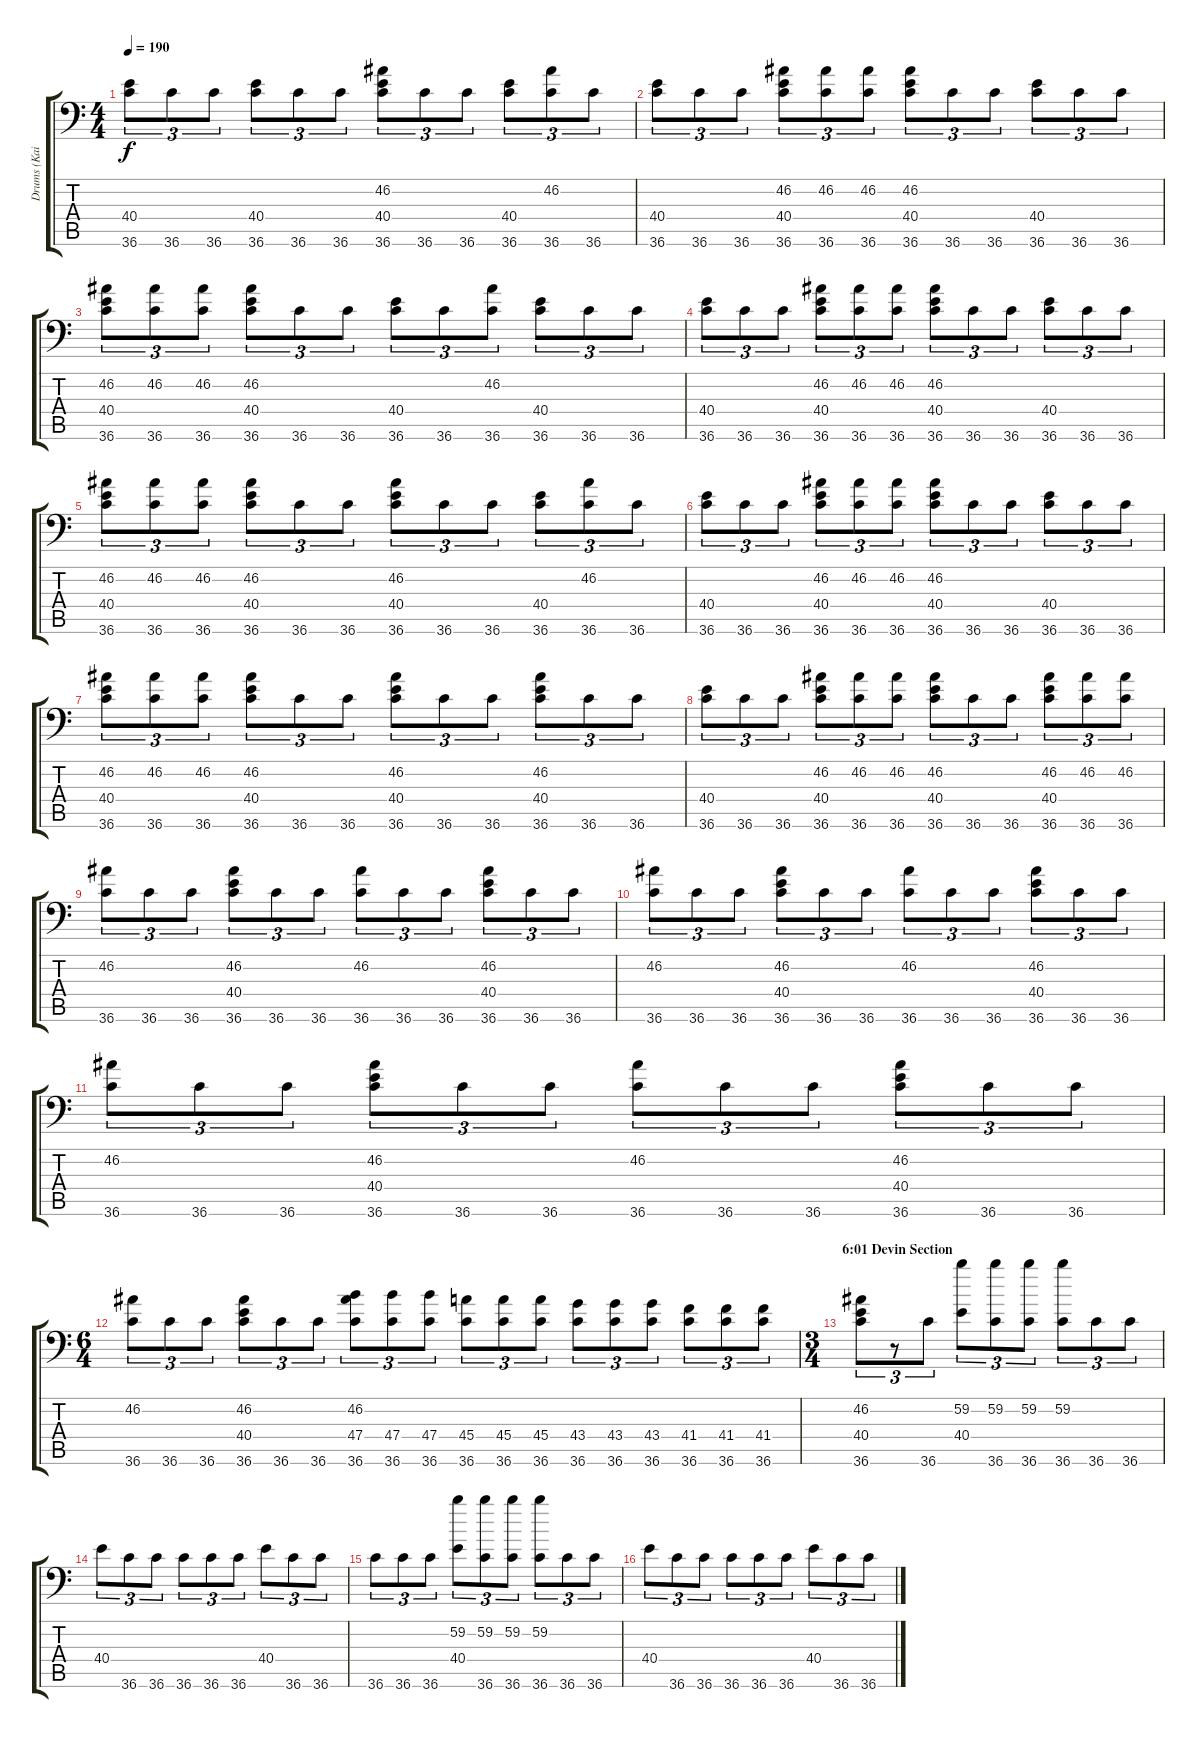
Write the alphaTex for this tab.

\track ("Drums (Kai)" "Drums (Kai") {instrument acousticgrandpiano}
\staff {score tabs}
\tuning (C-1 C-1 C-1 C-1 C-1 C-1) {hide}
\ts (4 4)
\tempo 190
\clef f4
\ks c
(40.4 36.6).8{tu (3 2) dy f} 36.6.8{tu (3 2)} 36.6.8{tu (3 2)} (40.4 36.6).8{tu (3 2)} 36.6.8{tu (3 2)} 36.6.8{tu (3 2)} (46.2 40.4 36.6).8{tu (3 2)} 36.6.8{tu (3 2)} 36.6.8{tu (3 2)} (40.4 36.6).8{tu (3 2)} (46.2 36.6).8{tu (3 2)} 36.6.8{tu (3 2)} |
(40.4 36.6).8{tu (3 2)} 36.6.8{tu (3 2)} 36.6.8{tu (3 2)} (46.2 40.4 36.6).8{tu (3 2)} (46.2 36.6).8{tu (3 2)} (46.2 36.6).8{tu (3 2)} (46.2 40.4 36.6).8{tu (3 2)} 36.6.8{tu (3 2)} 36.6.8{tu (3 2)} (40.4 36.6).8{tu (3 2)} 36.6.8{tu (3 2)} 36.6.8{tu (3 2)} |
(46.2 40.4 36.6).8{tu (3 2)} (46.2 36.6).8{tu (3 2)} (46.2 36.6).8{tu (3 2)} (46.2 40.4 36.6).8{tu (3 2)} 36.6.8{tu (3 2)} 36.6.8{tu (3 2)} (40.4 36.6).8{tu (3 2)} 36.6.8{tu (3 2)} (46.2 36.6).8{tu (3 2)} (40.4 36.6).8{tu (3 2)} 36.6.8{tu (3 2)} 36.6.8{tu (3 2)} |
(40.4 36.6).8{tu (3 2)} 36.6.8{tu (3 2)} 36.6.8{tu (3 2)} (46.2 40.4 36.6).8{tu (3 2)} (46.2 36.6).8{tu (3 2)} (46.2 36.6).8{tu (3 2)} (46.2 40.4 36.6).8{tu (3 2)} 36.6.8{tu (3 2)} 36.6.8{tu (3 2)} (40.4 36.6).8{tu (3 2)} 36.6.8{tu (3 2)} 36.6.8{tu (3 2)} |
(46.2 40.4 36.6).8{tu (3 2)} (46.2 36.6).8{tu (3 2)} (46.2 36.6).8{tu (3 2)} (46.2 40.4 36.6).8{tu (3 2)} 36.6.8{tu (3 2)} 36.6.8{tu (3 2)} (46.2 40.4 36.6).8{tu (3 2)} 36.6.8{tu (3 2)} 36.6.8{tu (3 2)} (40.4 36.6).8{tu (3 2)} (46.2 36.6).8{tu (3 2)} 36.6.8{tu (3 2)} |
(40.4 36.6).8{tu (3 2)} 36.6.8{tu (3 2)} 36.6.8{tu (3 2)} (46.2 40.4 36.6).8{tu (3 2)} (46.2 36.6).8{tu (3 2)} (46.2 36.6).8{tu (3 2)} (46.2 40.4 36.6).8{tu (3 2)} 36.6.8{tu (3 2)} 36.6.8{tu (3 2)} (40.4 36.6).8{tu (3 2)} 36.6.8{tu (3 2)} 36.6.8{tu (3 2)} |
(46.2 40.4 36.6).8{tu (3 2)} (46.2 36.6).8{tu (3 2)} (46.2 36.6).8{tu (3 2)} (46.2 40.4 36.6).8{tu (3 2)} 36.6.8{tu (3 2)} 36.6.8{tu (3 2)} (46.2 40.4 36.6).8{tu (3 2)} 36.6.8{tu (3 2)} 36.6.8{tu (3 2)} (46.2 40.4 36.6).8{tu (3 2)} 36.6.8{tu (3 2)} 36.6.8{tu (3 2)} |
(40.4 36.6).8{tu (3 2)} 36.6.8{tu (3 2)} 36.6.8{tu (3 2)} (46.2 40.4 36.6).8{tu (3 2)} (46.2 36.6).8{tu (3 2)} (46.2 36.6).8{tu (3 2)} (46.2 40.4 36.6).8{tu (3 2)} 36.6.8{tu (3 2)} 36.6.8{tu (3 2)} (46.2 40.4 36.6).8{tu (3 2)} (46.2 36.6).8{tu (3 2)} (46.2 36.6).8{tu (3 2)} |
(46.2 36.6).8{tu (3 2)} 36.6.8{tu (3 2)} 36.6.8{tu (3 2)} (46.2 40.4 36.6).8{tu (3 2)} 36.6.8{tu (3 2)} 36.6.8{tu (3 2)} (46.2 36.6).8{tu (3 2)} 36.6.8{tu (3 2)} 36.6.8{tu (3 2)} (46.2 40.4 36.6).8{tu (3 2)} 36.6.8{tu (3 2)} 36.6.8{tu (3 2)} |
(46.2 36.6).8{tu (3 2)} 36.6.8{tu (3 2)} 36.6.8{tu (3 2)} (46.2 40.4 36.6).8{tu (3 2)} 36.6.8{tu (3 2)} 36.6.8{tu (3 2)} (46.2 36.6).8{tu (3 2)} 36.6.8{tu (3 2)} 36.6.8{tu (3 2)} (46.2 40.4 36.6).8{tu (3 2)} 36.6.8{tu (3 2)} 36.6.8{tu (3 2)} |
(46.2 36.6).8{tu (3 2)} 36.6.8{tu (3 2)} 36.6.8{tu (3 2)} (46.2 40.4 36.6).8{tu (3 2)} 36.6.8{tu (3 2)} 36.6.8{tu (3 2)} (46.2 36.6).8{tu (3 2)} 36.6.8{tu (3 2)} 36.6.8{tu (3 2)} (46.2 40.4 36.6).8{tu (3 2)} 36.6.8{tu (3 2)} 36.6.8{tu (3 2)} |
\ts (6 4)
(46.2 36.6).8{tu (3 2)} 36.6.8{tu (3 2)} 36.6.8{tu (3 2)} (46.2 40.4 36.6).8{tu (3 2)} 36.6.8{tu (3 2)} 36.6.8{tu (3 2)} (46.2 47.4 36.6).8{tu (3 2)} (47.4 36.6).8{tu (3 2)} (47.4 36.6).8{tu (3 2)} (45.4 36.6).8{tu (3 2)} (45.4 36.6).8{tu (3 2)} (45.4 36.6).8{tu (3 2)} (43.4 36.6).8{tu (3 2)} (43.4 36.6).8{tu (3 2)} (43.4 36.6).8{tu (3 2)} (41.4 36.6).8{tu (3 2)} (41.4 36.6).8{tu (3 2)} (41.4 36.6).8{tu (3 2)} |
\ts (3 4)
\section ("" "6:01 Devin Section")
(46.2 40.4 36.6).8{tu (3 2)} r.8{tu (3 2)} 36.6.8{tu (3 2)} (59.2 40.4).8{tu (3 2)} (59.2 36.6).8{tu (3 2)} (59.2 36.6).8{tu (3 2)} (59.2 36.6).8{tu (3 2)} 36.6.8{tu (3 2)} 36.6.8{tu (3 2)} |
40.4.8{tu (3 2)} 36.6.8{tu (3 2)} 36.6.8{tu (3 2)} 36.6.8{tu (3 2)} 36.6.8{tu (3 2)} 36.6.8{tu (3 2)} 40.4.8{tu (3 2)} 36.6.8{tu (3 2)} 36.6.8{tu (3 2)} |
36.6.8{tu (3 2)} 36.6.8{tu (3 2)} 36.6.8{tu (3 2)} (59.2 40.4).8{tu (3 2)} (59.2 36.6).8{tu (3 2)} (59.2 36.6).8{tu (3 2)} (59.2 36.6).8{tu (3 2)} 36.6.8{tu (3 2)} 36.6.8{tu (3 2)} |
40.4.8{tu (3 2)} 36.6.8{tu (3 2)} 36.6.8{tu (3 2)} 36.6.8{tu (3 2)} 36.6.8{tu (3 2)} 36.6.8{tu (3 2)} 40.4.8{tu (3 2)} 36.6.8{tu (3 2)} 36.6.8{tu (3 2)}
